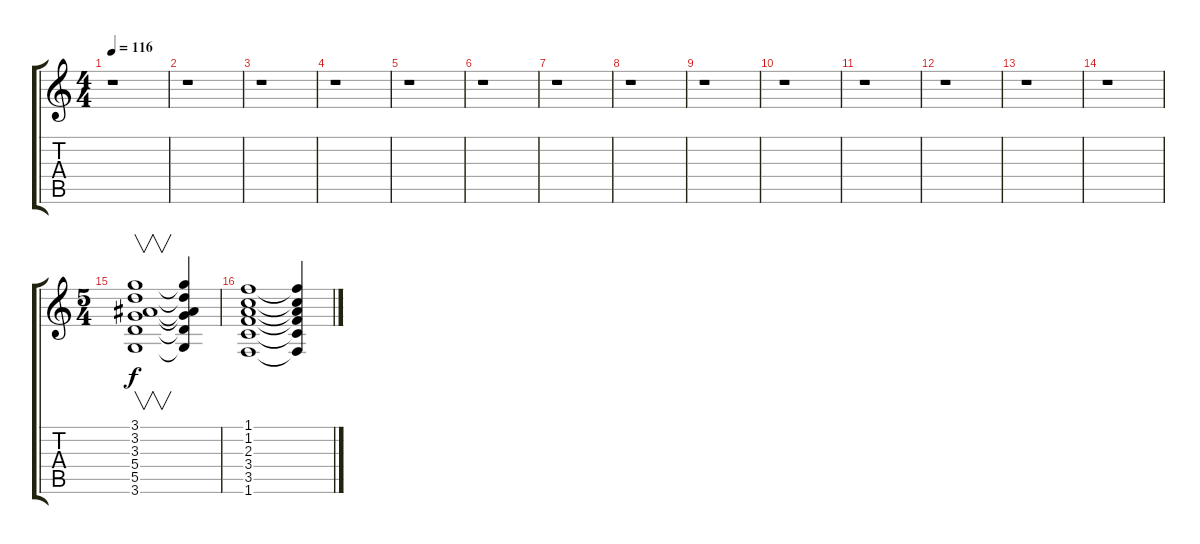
\track "" {instrument acousticguitarnylon}
\staff {score tabs}
\tuning (E4 B3 G3 D3 A2 E2) {hide}
\ts (4 4)
\tempo 116
\clef g2
\ks c
r.1{dy f} |
r.1 |
r.1 |
r.1 |
r.1 |
r.1 |
r.1 |
r.1 |
r.1 |
r.1 |
r.1 |
r.1 |
r.1 |
r.1 |
\ts (5 4)
(3.1 3.2 3.3 5.4 5.5 3.6).1{v} (3.1{t} 3.2{t} 3.3{t} 5.4{t} 5.5{t} 3.6{t}).4 |
(1.1 1.2 2.3 3.4 3.5 1.6).1 (1.1{t} 1.2{t} 2.3{t} 3.4{t} 3.5{t} 1.6{t}).4
